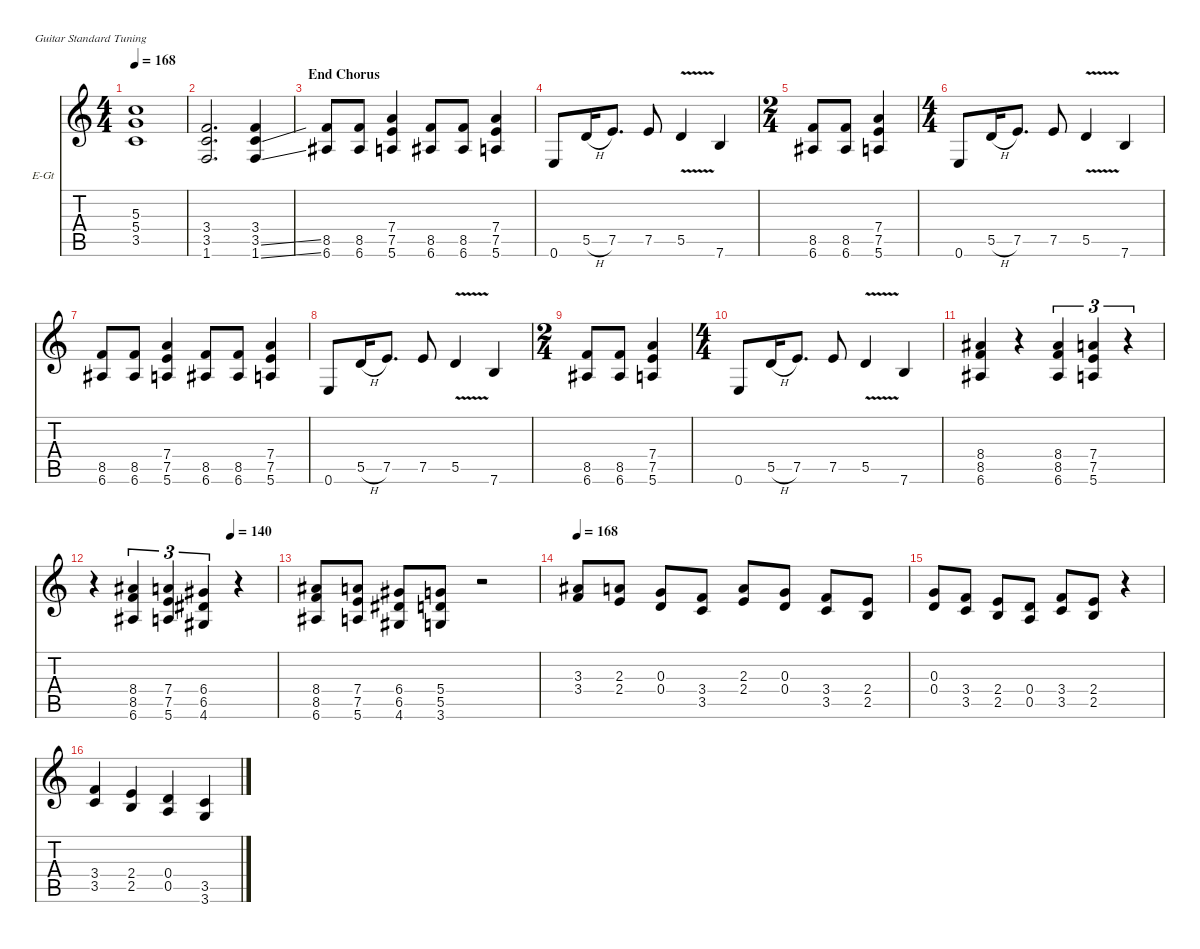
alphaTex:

\hideDynamics
\bracketExtendMode nobrackets
\firstSystemTrackNameOrientation horizontal
\otherSystemsTrackNameOrientation horizontal
\track ("Guitar IV" "E-Gt") {instrument distortionguitar}
\staff {score tabs}
\tuning (E4 B3 G3 D3 A2 E2)
\ts (4 4)
\tempo 168
\clef g2
\ks c
(5.3 5.4 3.5).1{dy f} |
(3.4 3.5 1.6).2{d} (3.4 3.5{ss} 1.6{ss}).4 |
\section ("" "End Chorus")
(8.5 6.6{acc #}).8 (8.5 6.6{acc #}).8 (7.4 7.5 5.6).4 (8.5 6.6{acc #}).8 (8.5 6.6{acc #}).8 (7.4 7.5 5.6).4 |
0.6.8 5.5{h}.16 7.5.8{d} 7.5.8 5.5{v}.4 7.6.4 |
\ts (2 4)
(8.5 6.6{acc #}).8 (8.5 6.6{acc #}).8 (7.4 7.5 5.6).4 |
\ts (4 4)
0.6.8 5.5{h}.16 7.5.8{d} 7.5.8 5.5{v}.4 7.6.4 |
(8.5 6.6{acc #}).8 (8.5 6.6{acc #}).8 (7.4 7.5 5.6).4 (8.5 6.6{acc #}).8 (8.5 6.6{acc #}).8 (7.4 7.5 5.6).4 |
0.6.8 5.5{h}.16 7.5.8{d} 7.5.8 5.5{v}.4 7.6.4 |
\ts (2 4)
(8.5 6.6{acc #}).8 (8.5 6.6{acc #}).8 (7.4 7.5 5.6).4 |
\ts (4 4)
0.6.8 5.5{h}.16 7.5.8{d} 7.5.8 5.5{v}.4 7.6.4 |
(8.4{acc #} 8.5 6.6{acc #}).4 r.4 (8.4{acc #} 8.5 6.6{acc #}).4{tu (3 2)} (7.4 7.5 5.6).4{tu (3 2)} r.4{tu (3 2)} |
\tempo (140 0.75)
r.4 (8.4{acc #} 8.5 6.6{acc #}).4{tu (3 2)} (7.4 7.5 5.6).4{tu (3 2)} (6.4{acc #} 6.5{acc #} 4.6{acc #}).4{tu (3 2)} r.4 |
(8.4{acc #} 8.5 6.6{acc #}).8 (7.4 7.5 5.6).8 (6.4{acc #} 6.5{acc #} 4.6{acc #}).8 (5.4 5.5 3.6).8 r.2 |
\tempo 168
(3.3{acc #} 3.4).8 (2.3 2.4).8 (0.3 0.4).8 (3.4 3.5).8 (2.3 2.4).8 (0.3 0.4).8 (3.4 3.5).8 (2.4 2.5).8 |
(0.3 0.4).8 (3.4 3.5).8 (2.4 2.5).8 (0.4 0.5).8 (3.4 3.5).8 (2.4 2.5).8 r.4 |
(3.4 3.5).4 (2.4 2.5).4 (0.4 0.5).4 (3.5 3.6).4
